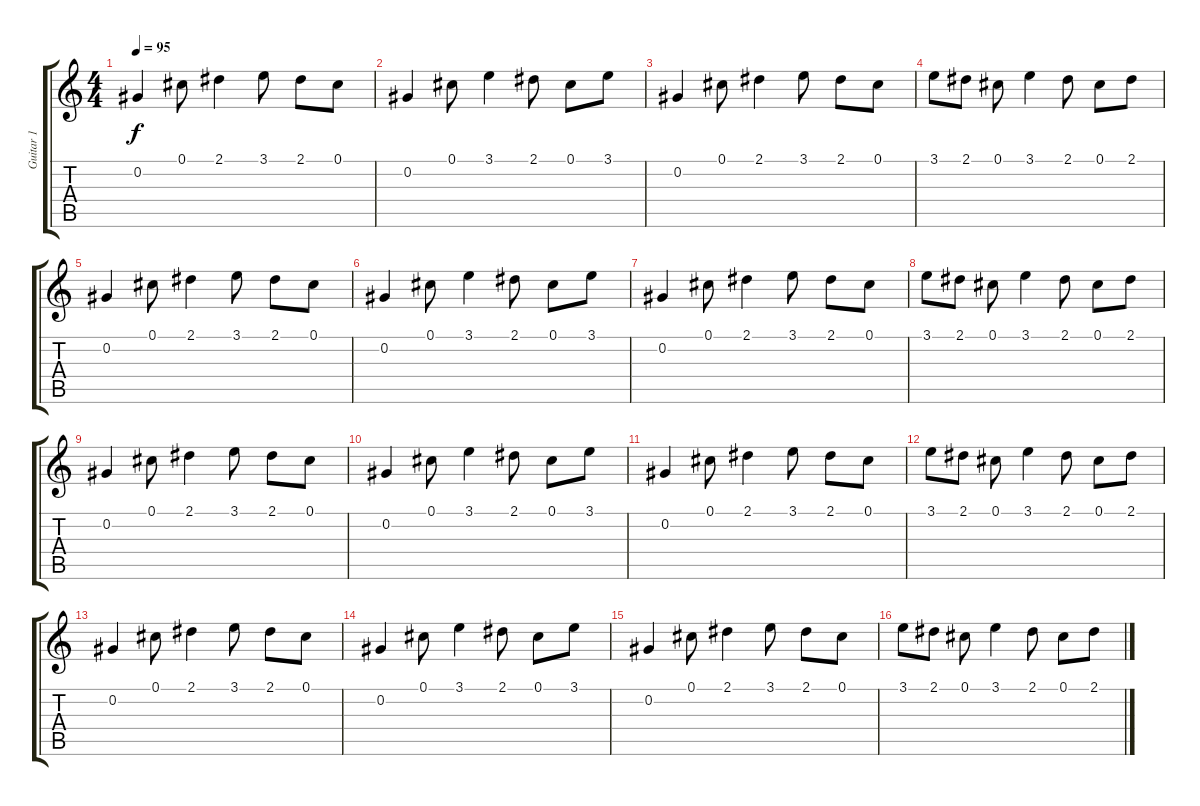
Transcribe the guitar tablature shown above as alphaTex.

\track ("Guitar 1" "Guitar 1") {instrument distortionguitar}
\staff {score tabs}
\tuning (Db4 Ab3 E3 B2 Gb2 B1) {hide}
\ts (4 4)
\tempo 95
\clef g2
\ks c
0.2.4{dy f instrument distortionguitar} 0.1.8 2.1.4 3.1.8 2.1.8 0.1.8 |
0.2.4 0.1.8 3.1.4 2.1.8 0.1.8 3.1.8 |
0.2.4 0.1.8 2.1.4 3.1.8 2.1.8 0.1.8 |
3.1.8 2.1.8 0.1.8 3.1.4 2.1.8 0.1.8 2.1.8 |
0.2.4 0.1.8 2.1.4 3.1.8 2.1.8 0.1.8 |
0.2.4 0.1.8 3.1.4 2.1.8 0.1.8 3.1.8 |
0.2.4 0.1.8 2.1.4 3.1.8 2.1.8 0.1.8 |
3.1.8 2.1.8 0.1.8 3.1.4 2.1.8 0.1.8 2.1.8 |
0.2.4 0.1.8 2.1.4 3.1.8 2.1.8 0.1.8 |
0.2.4 0.1.8 3.1.4 2.1.8 0.1.8 3.1.8 |
0.2.4 0.1.8 2.1.4 3.1.8 2.1.8 0.1.8 |
3.1.8 2.1.8 0.1.8 3.1.4 2.1.8 0.1.8 2.1.8 |
0.2.4 0.1.8 2.1.4 3.1.8 2.1.8 0.1.8 |
0.2.4 0.1.8 3.1.4 2.1.8 0.1.8 3.1.8 |
0.2.4 0.1.8 2.1.4 3.1.8 2.1.8 0.1.8 |
3.1.8 2.1.8 0.1.8 3.1.4 2.1.8 0.1.8 2.1.8
